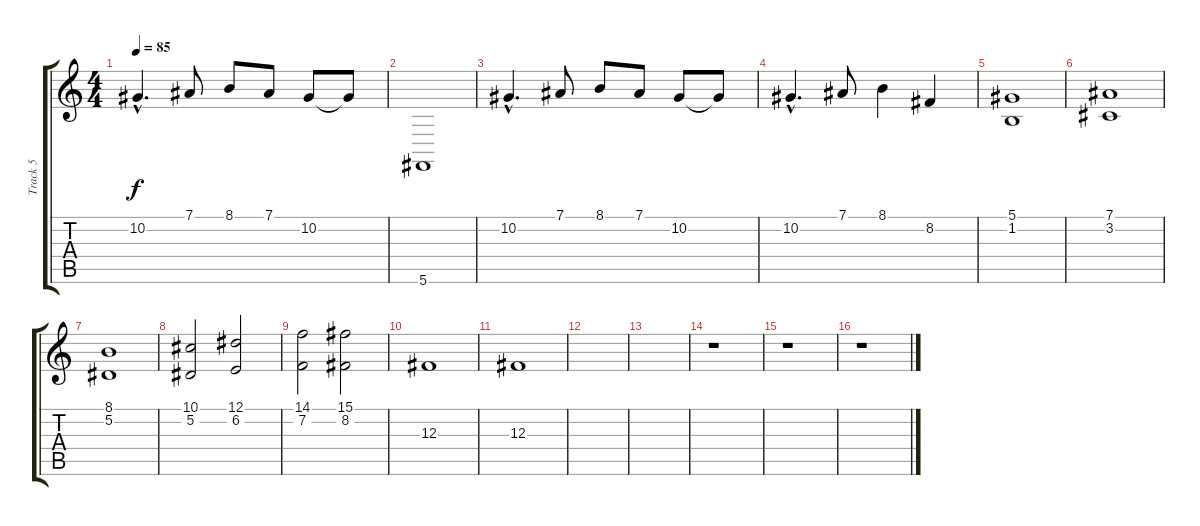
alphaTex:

\track ("Track 5" "Track 5") {instrument choiraahs}
\staff {score tabs}
\tuning (Eb4 Bb3 Gb3 Db3 Ab2 Db2) {hide}
\ts (4 4)
\tempo 85
\clef g2
\ks c
10.2{hac}.4{d dy f} 7.1.8 8.1.8 7.1.8 10.2.8 10.2{t}.8 |
5.6.1 |
10.2{hac}.4{d} 7.1.8 8.1.8 7.1.8 10.2.8 10.2{t}.8 |
10.2{hac}.4{d} 7.1.8 8.1.4 8.2.4 |
(5.1 1.2).1 |
(7.1 3.2).1 |
(8.1 5.2).1 |
(10.1 5.2).2 (12.1 6.2).2 |
(14.1 7.2).2 (15.1 8.2).2 |
12.3.1 |
12.3.1 |
|
|
r.1 |
r.1 |
r.1
